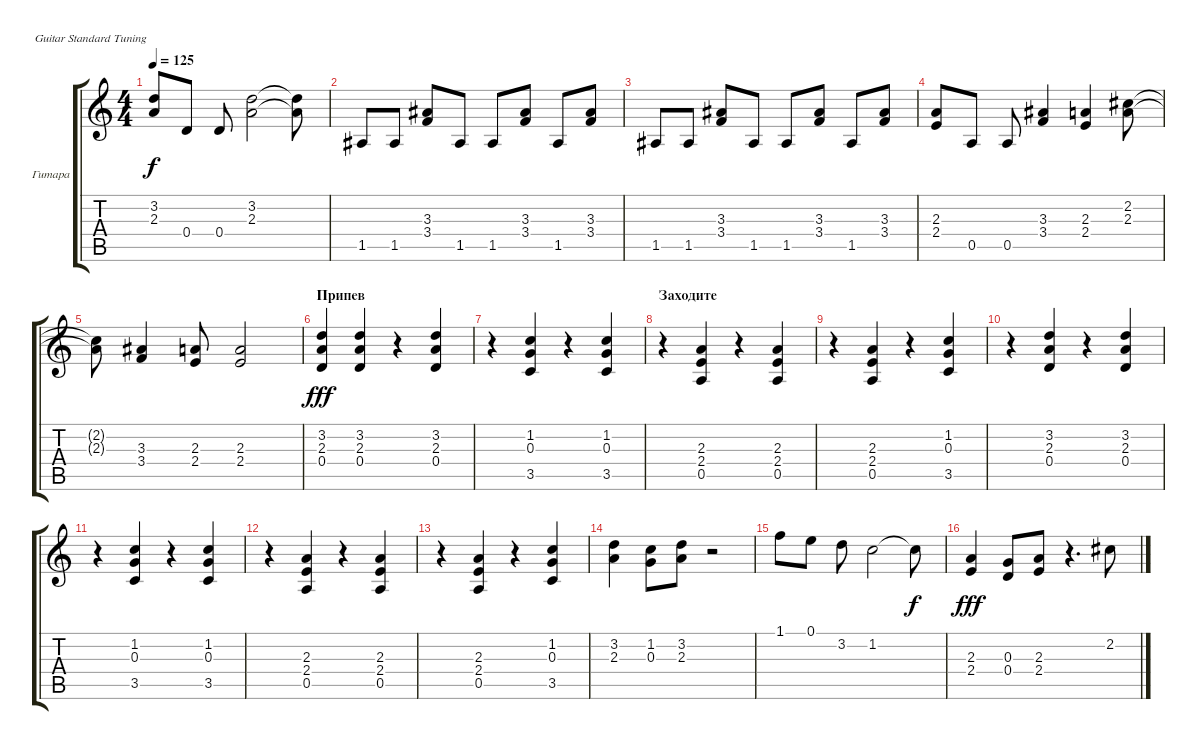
\bracketExtendMode groupsimilarinstruments
\firstSystemTrackNameOrientation horizontal
\otherSystemsTrackNameOrientation horizontal
\track ("Владимир Холстинин" "Гитара") {instrument distortionguitar}
\staff {score tabs}
\tuning (E4 B3 G3 D3 A2 E2)
\ts (4 4)
\tempo 125
\clef g2
\ks c
(3.2 2.3).8{dy f} 0.4.8 0.4.8 (3.2 2.3).2 (3.2{t} 2.3{t}).8 |
1.5.8 1.5.8 (3.3 3.4).8 1.5.8 1.5.8 (3.3 3.4).8 1.5.8 (3.3 3.4).8 |
1.5.8 1.5.8 (3.3 3.4).8 1.5.8 1.5.8 (3.3 3.4).8 1.5.8 (3.3 3.4).8 |
(2.3 2.4).8 0.5.8 0.5.8 (3.3 3.4).4 (2.3 2.4).4 (2.2 2.3).8 |
(2.2{t} 2.3{t}).8 (3.3 3.4).4 (2.3 2.4).8 (2.3 2.4).2 |
\section ("" "Припев")
(3.2 2.3 0.4).4{dy fff} (3.2 2.3 0.4).4 r.4 (3.2 2.3 0.4).4 |
r.4 (1.2 0.3 3.5).4 r.4 (1.2 0.3 3.5).4 |
\section ("" "Заходите")
r.4 (2.3 2.4 0.5).4 r.4 (2.3 2.4 0.5).4 |
r.4 (2.3 2.4 0.5).4 r.4 (1.2 0.3 3.5).4 |
r.4 (3.2 2.3 0.4).4 r.4 (3.2 2.3 0.4).4 |
r.4 (1.2 0.3 3.5).4 r.4 (1.2 0.3 3.5).4 |
r.4 (2.3 2.4 0.5).4 r.4 (2.3 2.4 0.5).4 |
r.4 (2.3 2.4 0.5).4 r.4 (1.2 0.3 3.5).4 |
(3.2 2.3).4 (1.2 0.3).8 (3.2 2.3).8 r.2 |
1.1.8 0.1.8 3.2.8 1.2.2 1.2{t}.8{dy f} |
(2.3 2.4).4{dy fff} (0.3 0.4).8 (2.3 2.4).8 r.4{d} 2.2.8
